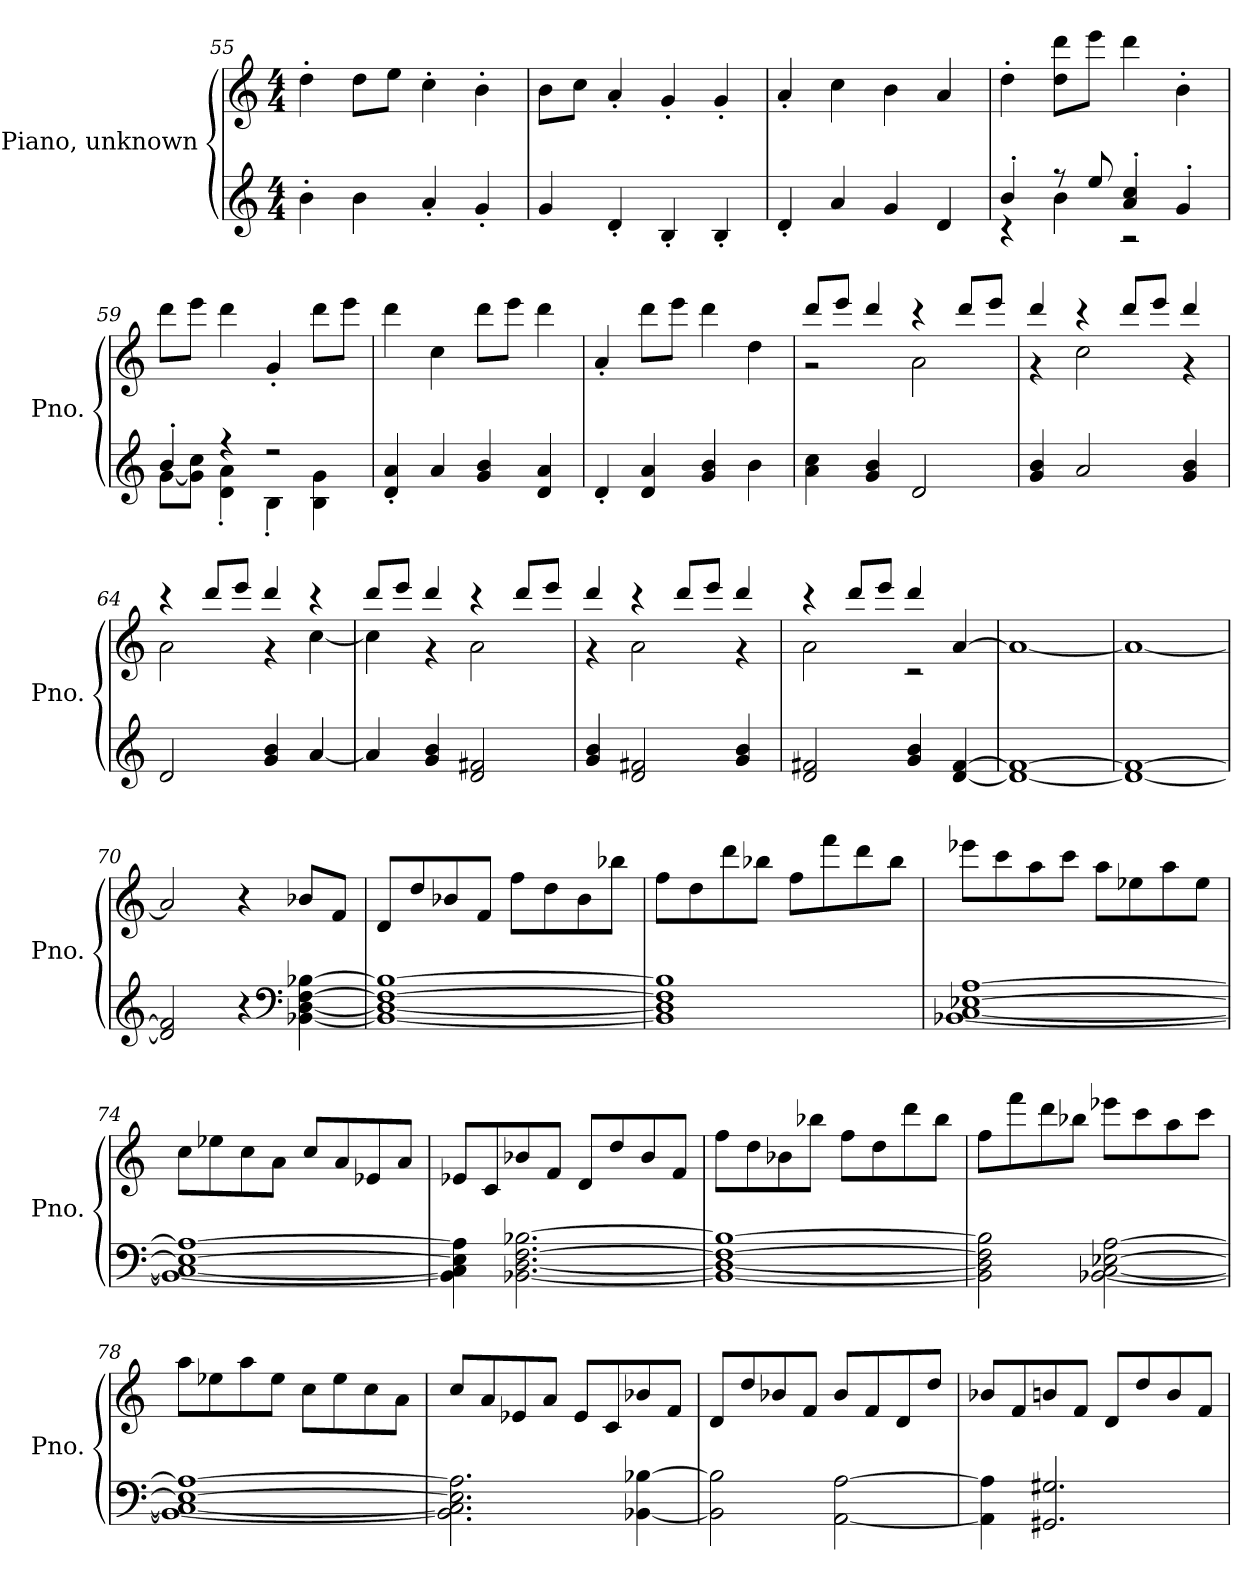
**kern	**kern
*part1	*part1
*staff2	*staff1
*I"Piano, unknown	*
*I'Pno.	*
!!LO:PB:g=z
*clefG2	*clefG2
*k[]	*k[]
*M4/4	*M4/4
=55	=55
4b'\	4dd'\
4b\	8dd\L
.	8ee\J
4a'/	4cc'\
4g'/	4b'\
=56	=56
4g/	8b\L
.	8cc\J
4d'/	4a'/
4B'/	4g'/
4B'/	4g'/
=57	=57
4d'/	4a'/
4a/	4cc\
4g/	4b\
4d/	4a/
=58	=58
*^	*
4b'/	4r	4dd'\
8r	4b\	8dd\ 8ddd\L
8ee/	.	8eee\J
4a/' 4cc/'	2r	4ddd\
4g'/	.	4b'\
=59	=59	=59
4b'/	[8g\L	8ddd\L
.	8g\] 8cc\J	8eee\J
4r	4d\' 4a\'	4ddd\
2r	4B'\	4g'/
.	4B\ 4g\	8ddd\L
.	.	8eee\J
*v	*v	*
=60	=60
4d/' 4a/'	4ddd\
4a/	4cc\
4g/ 4b/	8ddd\L
.	8eee\J
4d/ 4a/	4ddd\
!!LO:LB:g=z
=61	=61
4d'/	4a'/
4d/ 4a/	8ddd\L
.	8eee\J
4g/ 4b/	4ddd\
4b\	4dd\
=62	=62
*	*^
4a\ 4cc\	8ddd/L	2r
.	8eee/J	.
4g/ 4b/	4ddd/	.
2d/	4r	2a\
.	8ddd/L	.
.	8eee/J	.
=63	=63	=63
4g/ 4b/	4ddd/	4r
2a/	4r	2cc\
.	8ddd/L	.
.	8eee/J	.
4g/ 4b/	4ddd/	4r
=64	=64	=64
2d/	4r	2a\
.	8ddd/L	.
.	8eee/J	.
4g/ 4b/	4ddd/	4r
[4a/	4r	[4cc\
=65	=65	=65
4a/]	8ddd/L	4cc\]
.	8eee/J	.
4g/ 4b/	4ddd/	4r
2d/ 2f#X/	4r	2a\
.	8ddd/L	.
.	8eee/J	.
=66	=66	=66
4g/ 4b/	4ddd/	4r
2d/ 2f#X/	4r	2a\
.	8ddd/L	.
.	8eee/J	.
4g/ 4b/	4ddd/	4r
!!LO:LB:g=z	!!
=67	=67	=67
2d/ 2f#X/	4r	2a\
.	8ddd/L	.
.	8eee/J	.
4g/ 4b/	4ddd/	2r
[4d/ [4f#/	[4a/	.
*	*v	*v
=68	=68
1d_ 1f#_	1a_
=69	=69
1d_ 1f#_	1a_
=70	=70
2d/] 2f#/]	2a/]
4r	4r
*clefF4	*
[4BB-X\ [4D\ [4F\ [4B-X\	8b-X/L
.	8f/J
=71	=71
1BB-_ 1D_ 1F_ 1B-_	8d/L
.	8dd/
.	8b-X/
.	8f/J
.	8ff\L
.	8dd\
.	8b-\
.	8bb-X\J
=72	=72
1BB-] 1D] 1F] 1B-]	8ff\L
.	8dd\
.	8ddd\
.	8bb-X\J
.	8ff\L
.	8fff\
.	8ddd\
.	8bb-\J
!!LO:LB:g=z
=73	=73
[1BB-X [1C [1E-X [1A	8eee-X\L
.	8ccc\
.	8aa\
.	8ccc\J
.	8aa\L
.	8ee-X\
.	8aa\
.	8ee-\J
=74	=74
1BB-_ 1C_ 1E-_ 1A_	8cc\L
.	8ee-X\
.	8cc\
.	8a\J
.	8cc/L
.	8a/
.	8e-X/
.	8a/J
=75	=75
4BB-\] 4C\] 4E-\] 4A\]	8e-X/L
.	8c/
[2.BB-X\ [2.D\ [2.F\ [2.B-X\	8b-X/
.	8f/J
.	8d/L
.	8dd/
.	8b-/
.	8f/J
=76	=76
1BB-_ 1D_ 1F_ 1B-_	8ff\L
.	8dd\
.	8b-X\
.	8bb-X\J
.	8ff\L
.	8dd\
.	8ddd\
.	8bb-\J
!!LO:LB:g=z
=77	=77
2BB-\] 2D\] 2F\] 2B-\]	8ff\L
.	8fff\
.	8ddd\
.	8bb-X\J
[2BB-X\ [2C\ [2E-X\ [2A\	8eee-X\L
.	8ccc\
.	8aa\
.	8ccc\J
=78	=78
1BB-_ 1C_ 1E-_ 1A_	8aa\L
.	8ee-X\
.	8aa\
.	8ee-\J
.	8cc\L
.	8ee-\
.	8cc\
.	8a\J
=79	=79
2.BB-\] 2.C\] 2.E-\] 2.A\]	8cc/L
.	8a/
.	8e-X/
.	8a/J
.	8e-/L
.	8c/
[4BB-X\ [4B-X\	8b-X/
.	8f/J
=80	=80
2BB-\] 2B-\]	8d/L
.	8dd/
.	8b-X/
.	8f/J
[2AA\ [2A\	8b-/L
.	8f/
.	8d/
.	8dd/J
!!LO:LB:g=z
=81	=81
4AA\] 4A\]	8b-X/L
.	8f/
2.GG#X/ 2.G#X/	8bn/
.	8f/J
.	8d/L
.	8dd/
.	8b/
.	8f/J
=	=
*-	*-
